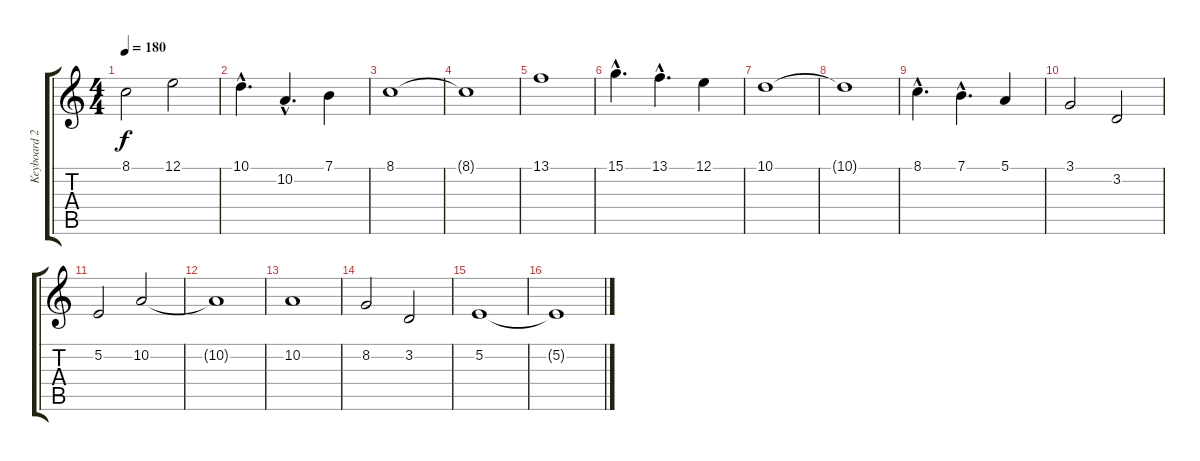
\track ("Keyboard 2." "Keyboard 2") {instrument choiraahs}
\staff {score tabs}
\tuning (E4 B3 G3 D3 A2 E2) {hide}
\ts (4 4)
\tempo 180
\clef g2
\ks c
8.1.2{dy f} 12.1.2 |
10.1{hac}.4{d} 10.2{hac}.4{d} 7.1.4 |
8.1.1 |
8.1{t}.1 |
13.1.1 |
15.1{hac}.4{d} 13.1{hac}.4{d} 12.1.4 |
10.1.1 |
10.1{t}.1 |
8.1{hac}.4{d volume 12} 7.1{hac}.4{d} 5.1.4 |
3.1.2 3.2.2 |
5.2.2{volume 11} 10.2.2 |
10.2{t}.1 |
10.2.1{volume 10} |
8.2.2 3.2.2 |
5.2.1{volume 9} |
5.2{t}.1
